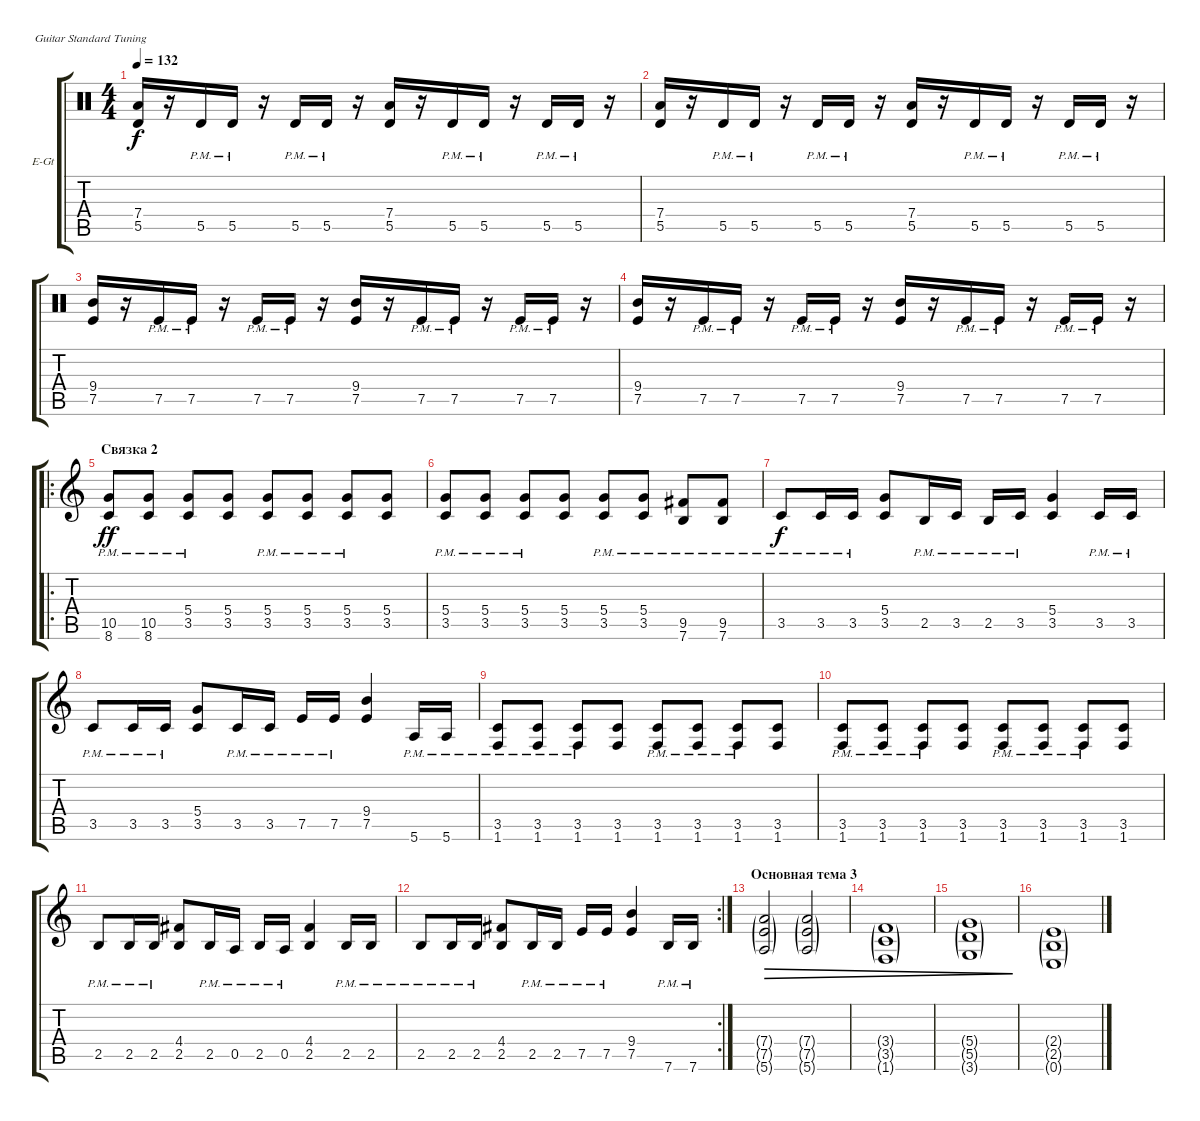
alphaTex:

\defaultSystemsLayout 4
\bracketExtendMode groupsimilarinstruments
\firstSystemTrackNameOrientation horizontal
\otherSystemsTrackNameOrientation horizontal
\track ("Electric Guitar" "E-Gt") {instrument overdrivenguitar}
\staff {score tabs}
\tuning (E4 B3 G3 D3 A2 E2)
\ts (4 4)
\tempo 132
\clef neutral
\ks c
(5.5 7.4).16{dy f} r.16 5.5{pm}.16 5.5{pm}.16 r.16 5.5{pm}.16 5.5{pm}.16 r.16 (7.4 5.5).16 r.16 5.5{pm}.16 5.5{pm}.16 r.16 5.5{pm}.16 5.5{pm}.16 r.16 |
(5.5 7.4).16 r.16 5.5{pm}.16 5.5{pm}.16 r.16 5.5{pm}.16 5.5{pm}.16 r.16 (7.4 5.5).16 r.16 5.5{pm}.16 5.5{pm}.16 r.16 5.5{pm}.16 5.5{pm}.16 r.16 |
(7.5 9.4).16 r.16 7.5{pm}.16 7.5{pm}.16 r.16 7.5{pm}.16 7.5{pm}.16 r.16 (9.4 7.5).16 r.16 7.5{pm}.16 7.5{pm}.16 r.16 7.5{pm}.16 7.5{pm}.16 r.16 |
(7.5 9.4).16 r.16 7.5{pm}.16 7.5{pm}.16 r.16 7.5{pm}.16 7.5{pm}.16 r.16 (9.4 7.5).16 r.16 7.5{pm}.16 7.5{pm}.16 r.16 7.5{pm}.16 7.5{pm}.16 r.16 |
\ro
\section ("" "Связка 2")
\clef g2
(10.5{pm} 8.6).8{dy ff} (10.5{pm} 8.6).8 (3.5{pm} 5.4{pm}).8 (3.5 5.4).8 (3.5{pm} 5.4{pm}).8 (3.5{pm} 5.4{pm}).8 (3.5{pm} 5.4{pm}).8 (3.5 5.4).8 |
(5.4{pm} 3.5{pm}).8 (5.4{pm} 3.5{pm}).8 (3.5{pm} 5.4{pm}).8 (3.5 5.4).8 (3.5{pm} 5.4{pm}).8 (3.5{pm} 5.4{pm}).8 (9.5{pm} 7.6).8 (9.5{pm} 7.6).8 |
3.5{pm}.8{dy f} 3.5{pm}.16 3.5{pm}.16 (5.4 3.5).8 2.5{pm}.16 3.5{pm}.16 2.5{pm}.16 3.5{pm}.16 (3.5 5.4).4 3.5{pm}.16 3.5{pm}.16 |
3.5{pm}.8 3.5{pm}.16 3.5{pm}.16 (5.4 3.5).8 3.5{pm}.16 3.5{pm}.16 7.5{pm}.16 7.5{pm}.16 (7.5 9.4).4 5.6{pm}.16 5.6{pm}.16 |
(1.6{pm} 3.5{pm}).8 (3.5{pm} 1.6{pm}).8 (3.5{pm} 1.6{pm}).8 (3.5 1.6).8 (3.5{pm} 1.6{pm}).8 (3.5{pm} 1.6{pm}).8 (3.5{pm} 1.6{pm}).8 (3.5 1.6).8 |
(1.6{pm} 3.5{pm}).8 (3.5{pm} 1.6{pm}).8 (3.5{pm} 1.6{pm}).8 (3.5 1.6).8 (3.5{pm} 1.6{pm}).8 (3.5{pm} 1.6{pm}).8 (3.5{pm} 1.6{pm}).8 (3.5 1.6).8 |
2.5{pm}.8 2.5{pm}.16 2.5{pm}.16 (4.4 2.5).8 2.5{pm}.16 0.5{pm}.16 2.5{pm}.16 0.5{pm}.16 (2.5 4.4).4 2.5{pm}.16 2.5{pm}.16 |
\rc 2
2.5{pm}.8 2.5{pm}.16 2.5{pm}.16 (4.4 2.5).8 2.5{pm}.16 2.5{pm}.16 7.5{pm}.16 7.5{pm}.16 (7.5 9.4).4 7.6{pm}.16 7.6{pm}.16 |
\section ("" "Основная тема 3")
(5.6{g} 7.5{g} 7.4{g}).2{dec} (5.6{g} 7.5{g} 7.4{g}).2{dec} |
(1.6{g} 3.5{g} 3.4{g}).1{dec} |
(3.6{g} 5.5{g} 5.4{g}).1{dec} |
(0.6{g} 2.5{g} 2.4{g}).1
